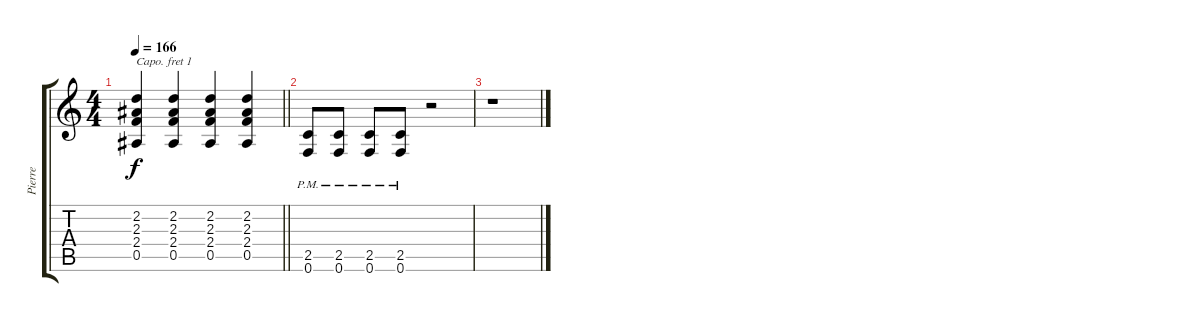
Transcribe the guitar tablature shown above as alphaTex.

\track ("Pierre" "Pierre") {instrument acousticguitarsteel}
\staff {score tabs}
\capo 1
\tuning (E4 B3 G3 D3 A2 E2) {hide}
\ts (4 4)
\tempo 166
\clef g2
\barLineRight lightlight
\ks c
(2.2 2.3 2.4 0.5).4{dy f} (2.2 2.3 2.4 0.5).4 (2.2 2.3 2.4 0.5).4 (2.2 2.3 2.4 0.5).4 |
(2.5{pm} 0.6{pm}).8 (2.5{pm} 0.6{pm}).8 (2.5{pm} 0.6{pm}).8 (2.5{pm} 0.6{pm}).8 r.2 |
r.1
